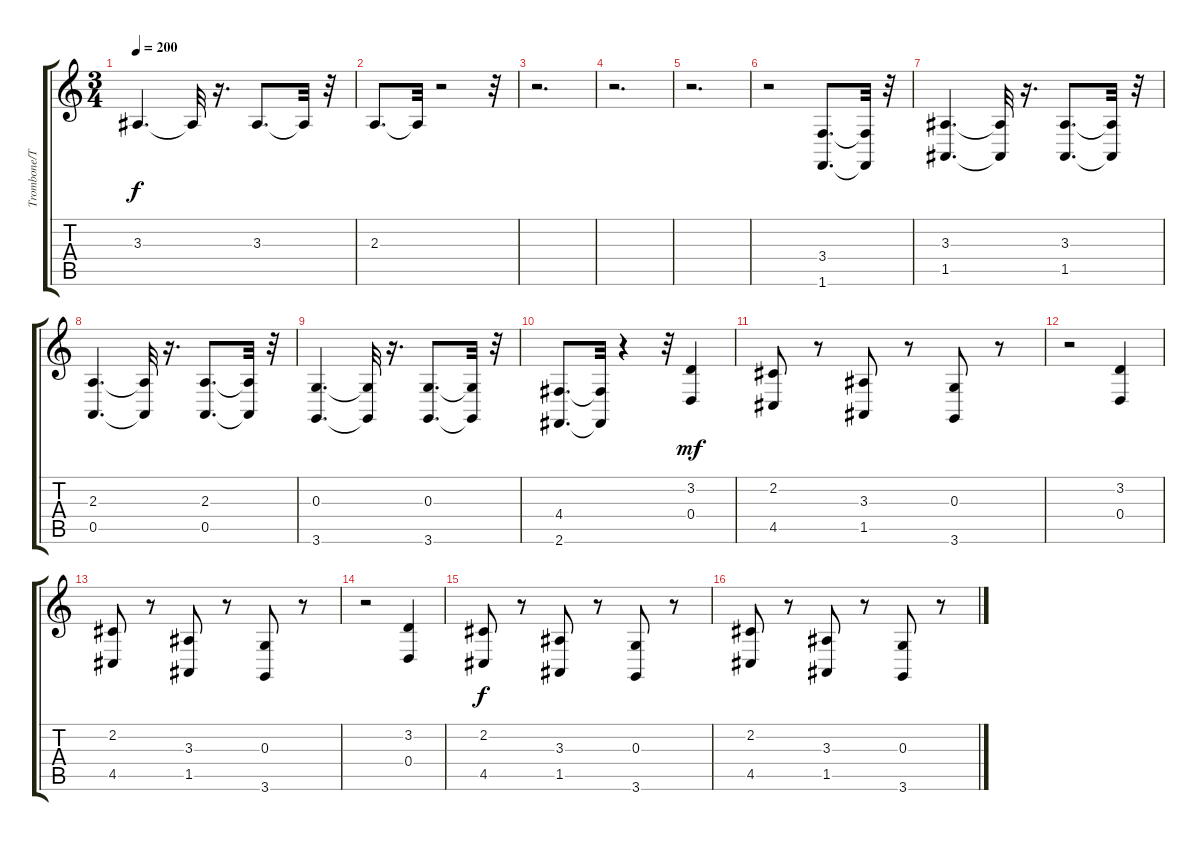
\track ("Trombone/Tuba." "Trombone/T") {instrument trombone}
\staff {score tabs}
\tuning (E4 B3 G3 D3 A2 E2) {hide}
\ts (3 4)
\tempo 200
\clef g2
\ks c
3.3.4{d dy f} 3.3{t}.32 r.16{d} 3.3.8{d} 3.3{t}.32 r.32 |
2.3.8{d} 2.3{t}.32 r.2 r.32 |
r.2{d} |
r.2{d} |
r.2{d} |
r.2 (3.4 1.6).8{d} (3.4{t} 1.6{t}).32 r.32 |
(3.3 1.5).4{d} (3.3{t} 1.5{t}).32 r.16{d} (3.3 1.5).8{d} (3.3{t} 1.5{t}).32 r.32 |
(2.3 0.5).4{d} (2.3{t} 0.5{t}).32 r.16{d} (2.3 0.5).8{d} (2.3{t} 0.5{t}).32 r.32 |
(0.3 3.6).4{d} (0.3{t} 3.6{t}).32 r.16{d} (0.3 3.6).8{d} (0.3{t} 3.6{t}).32 r.32 |
(4.4 2.6).8{d} (4.4{t} 2.6{t}).32 r.4 r.32 (3.2 0.4).4{dy mf} |
(2.2 4.5).8 r.8 (3.3 1.5).8 r.8 (0.3 3.6).8 r.8 |
r.2 (3.2 0.4).4 |
(2.2 4.5).8 r.8 (3.3 1.5).8 r.8 (0.3 3.6).8 r.8 |
r.2 (3.2 0.4).4 |
(2.2 4.5).8{dy f} r.8 (3.3 1.5).8 r.8 (0.3 3.6).8 r.8 |
(2.2 4.5).8 r.8 (3.3 1.5).8 r.8 (0.3 3.6).8 r.8
